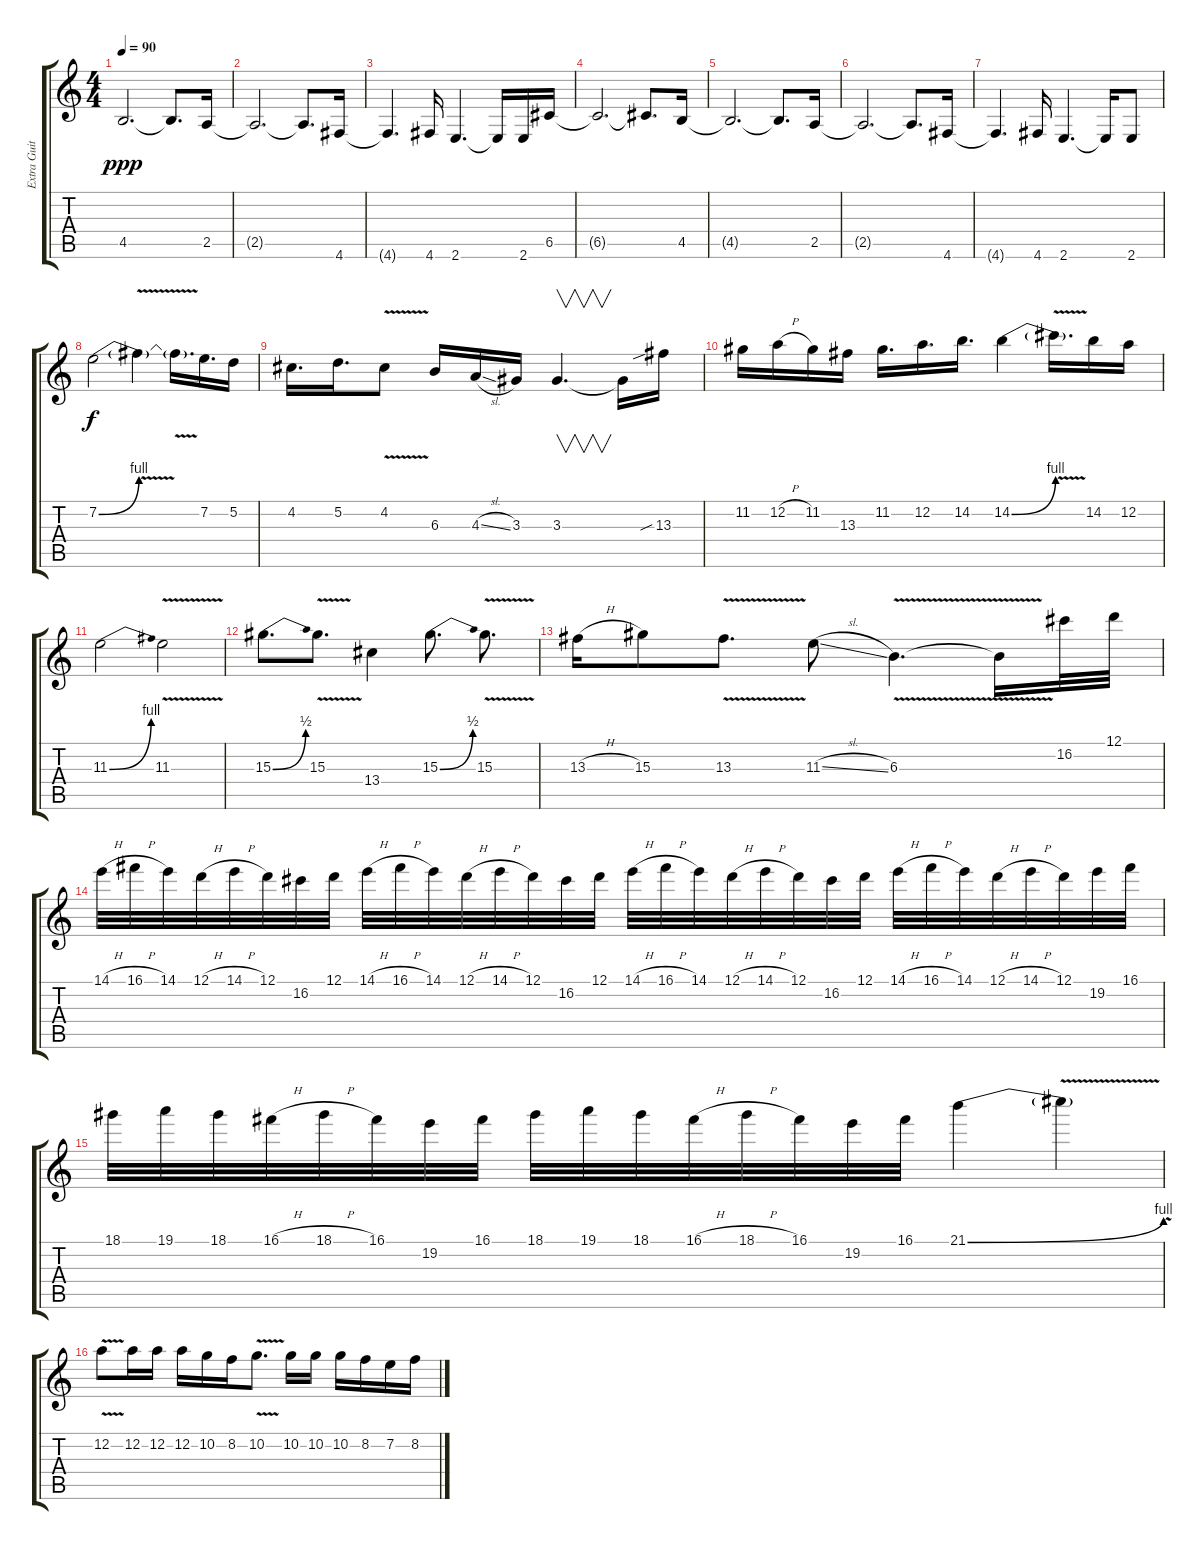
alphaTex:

\track ("Extra Guitar" "Extra Guit") {instrument distortionguitar}
\staff {score tabs}
\tuning (D4 A3 F3 C3 G2 D2) {hide}
\ts (4 4)
\tempo 90
\clef g2
\ks c
4.5{t}.2{d dy ppp} 4.5{t}.8{d} 2.5.16 |
2.5{t}.2{d} 2.5{t}.8{d} 4.6.16 |
4.6{t}.4{d} 4.6.16 2.6.4{d} 2.6{t}.16 2.6.16 6.5.16 |
6.5{t}.2{d} 6.5{t}.8{d} 4.5.16 |
4.5{t}.2{d} 4.5{t}.8{d} 2.5.16 |
2.5{t}.2{d} 2.5{t}.8{d} 4.6.16 |
4.6{t}.4{d} 4.6.16 2.6.4{d} 2.6{t}.16 2.6.8 |
7.2{be (bend 0 0 60 4)}.2{dy f} 7.2{v t}.4 7.2{v t}.16{d} 7.2.16{d} 5.2.16 |
4.2.16{d} 5.2.16{d} 4.2{v}.8 6.3.16 4.3{sl}.16 3.3.16 3.3.4{v d} 3.3{t}.16 13.3{sib}.16 |
11.2.16 12.2{h}.16 11.2.16 13.3.16 11.2.16{d} 12.2.16{d} 14.2.16{d} 14.2{be (bend 0 0 60 4)}.4 14.2{v t}.16{d} 14.2.16 12.2.16 |
11.3{be (bend 0 0 60 4)}.2 11.3{v}.2 |
15.3{be (bend 0 0 60 2)}.8{d} 15.3{v}.8{d} 13.4.4 15.3{be (bend 0 0 60 2)}.8{d} 15.3{v}.8{d} |
13.3{h}.16 15.3.8 13.3{v}.8{d} 11.3{sl}.8 6.3{v}.4{d} 6.3{v t}.16 16.2.32 12.1.32 |
14.1{h}.32 16.1{h}.32 14.1.32 12.1{h}.32 14.1{h}.32 12.1.32 16.2.32 12.1.32 14.1{h}.32 16.1{h}.32 14.1.32 12.1{h}.32 14.1{h}.32 12.1.32 16.2.32 12.1.32 14.1{h}.32 16.1{h}.32 14.1.32 12.1{h}.32 14.1{h}.32 12.1.32 16.2.32 12.1.32 14.1{h}.32 16.1{h}.32 14.1.32 12.1{h}.32 14.1{h}.32 12.1.32 19.2.32 16.1.32 |
18.1.32 19.1.32 18.1.32 16.1{h}.32 18.1{h}.32 16.1.32 19.2.32 16.1.32 18.1.32 19.1.32 18.1.32 16.1{h}.32 18.1{h}.32 16.1.32 19.2.32 16.1.32 21.1{be (bend 0 0 60 4)}.4 21.1{v t}.4 |
12.2{v}.8 12.2.16 12.2.16 12.2.16 10.2.16 8.2.16 10.2{v}.8{d} 10.2.16 10.2.16 10.2.16 8.2.16 7.2.16 8.2.16
